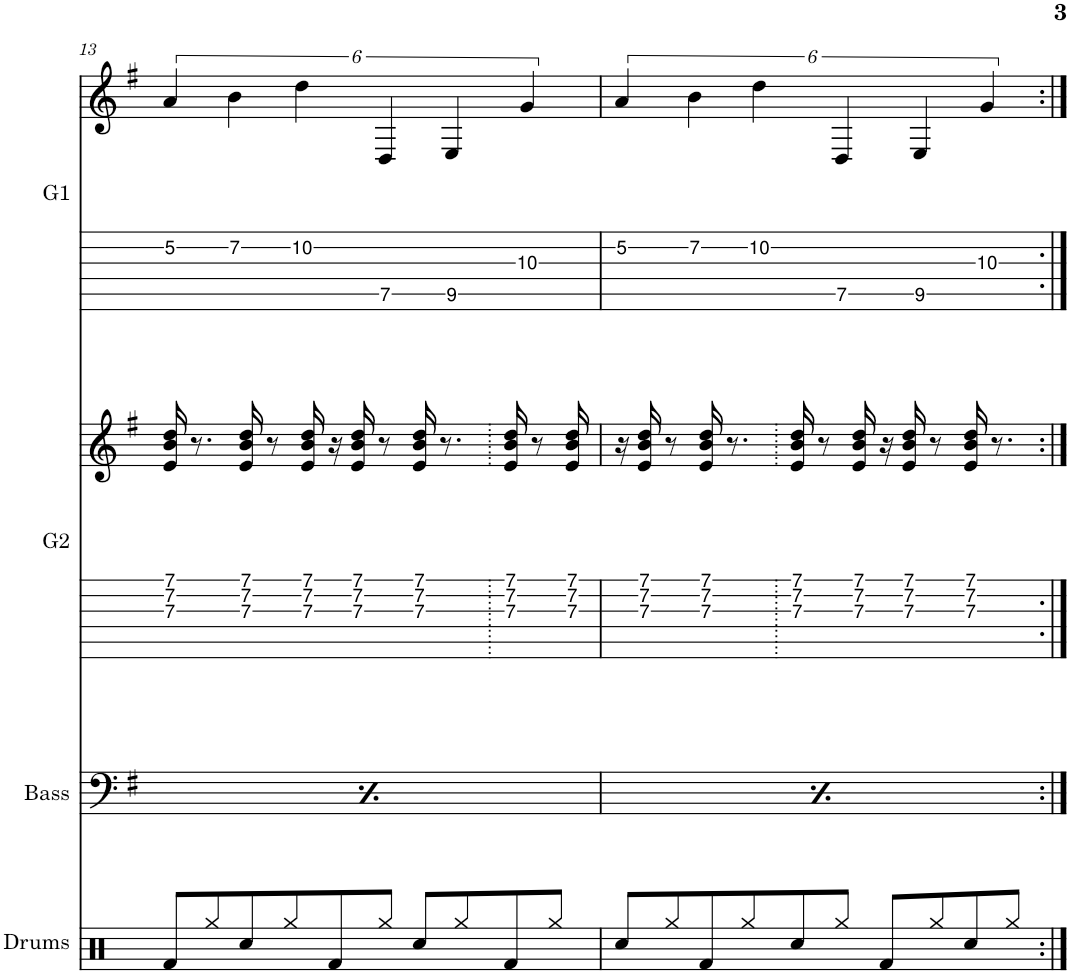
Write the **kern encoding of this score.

**kern	**kern	**kern	**kern	**kern
*part3	*part2	*part2	*part1	*part1
*staff5	*staff4	*staff3	*staff2	*staff1
*I"Bass	*I"G2 - Rhythm	*	*I"G1 - Frippertronics	*
*I'Bass	*I'G2	*	*I'G1	*
!!LO:PB:g=z
*clefF4	*	*clefG2	*	*clefG2
*Trd7c12	*	*	*	*
*k[f#]	*k[f#]	*k[f#]	*k[f#]	*k[f#]
*M5/4	*M5/4	*M5/4	*M5/4	*M5/4
*	*	*	*Xbrackettup	*
=13	=13.	=13.	=13	=13
16D\KL	16e 16b 16dd	16e/ 16b/ 16dd/	24%5a	24%5a/
8E\	8.r	8.r	.	.
16D\Jk	.	.	.	.
.	.	.	24%5b	24%5b\
8E\L	16e 16b 16dd	16e/ 16b/ 16dd/	.	.
.	8r	8r	.	.
[8G\	.	.	.	.
.	.	.	24%5dd	24%5dd\
.	16e 16b 16dd	16e/ 16b/ 16dd/	.	.
8G\]	16r	16r	.	.
.	16e 16b 16dd	16e/ 16b/ 16dd/	.	.
8D\J	8r	8r	24%5D	24%5D/
8D\L	16e 16b 16dd	16e/ 16b/ 16dd/	.	.
.	8.r	8.r	.	.
.	.	.	24%5E	24%5E/
8E\	.	.	.	.
8G\	16e 16b 16dd	16e/ 16b/ 16dd/	.	.
.	.	.	24%5g	24%5g/
.	8r	8r	.	.
8A\J	.	.	.	.
.	16e 16b 16dd	16e/ 16b/ 16dd/	.	.
=14	=14.	=14.	=14	=14
16D\KL	16r	16r	24%5a	24%5a/
8E\	16e 16b 16dd	16e/ 16b/ 16dd/	.	.
.	8r	8r	.	.
16D\Jk	.	.	.	.
.	.	.	24%5b	24%5b\
8E\L	16e 16b 16dd	16e/ 16b/ 16dd/	.	.
.	8.r	8.r	.	.
[8G\	.	.	.	.
.	.	.	24%5dd	24%5dd\
8G\]	16e 16b 16dd	16e/ 16b/ 16dd/	.	.
.	8r	8r	.	.
8D\J	.	.	24%5D	24%5D/
.	16e 16b 16dd	16e/ 16b/ 16dd/	.	.
8D\L	16r	16r	.	.
.	16e 16b 16dd	16e/ 16b/ 16dd/	.	.
.	.	.	24%5E	24%5E/
8E\	8r	8r	.	.
8G\	16e 16b 16dd	16e/ 16b/ 16dd/	.	.
.	.	.	24%5g	24%5g/
.	8.r	8.r	.	.
8A\J	.	.	.	.
=:|!	=:|!	=:|!	=:|!	=:|!
*-	*-	*-	*-	*-
